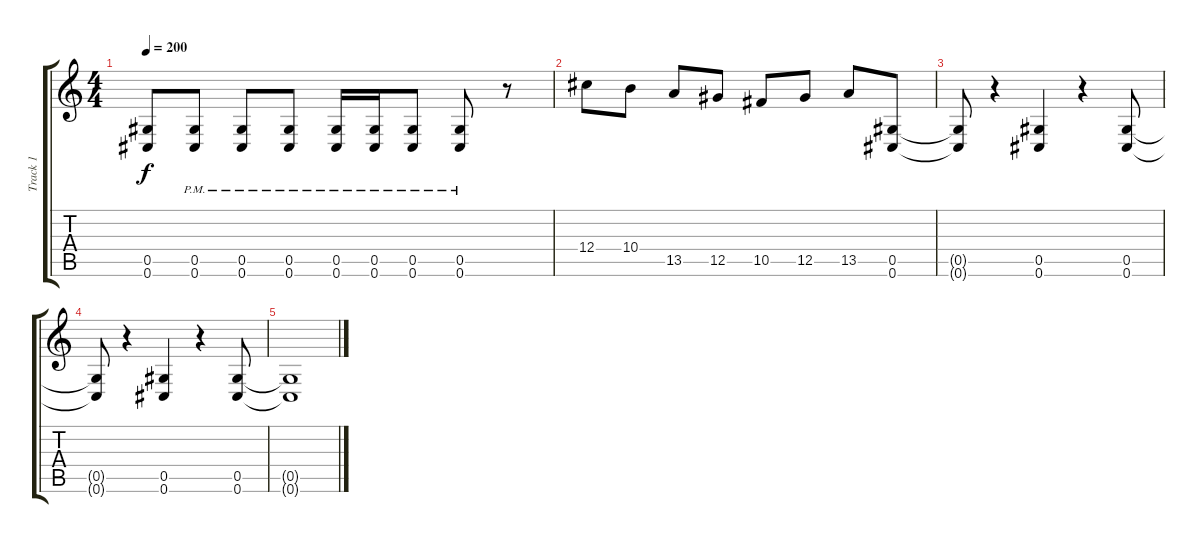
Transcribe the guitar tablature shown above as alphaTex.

\track ("Track 1" "Track 1") {instrument distortionguitar}
\staff {score tabs}
\tuning (Eb4 Bb3 Gb3 Db3 Ab2 Db2) {hide}
\ts (4 4)
\tempo 200
\clef g2
\ks c
(0.5{t} 0.6{t}).8{dy f} (0.5{pm} 0.6{pm}).8 (0.5{pm} 0.6{pm}).8 (0.5{pm} 0.6{pm}).8 (0.5{pm} 0.6{pm}).16 (0.5{pm} 0.6{pm}).16 (0.5{pm} 0.6{pm}).8 (0.5{pm} 0.6{pm}).8 r.8 |
12.4.8 10.4.8 13.5.8 12.5.8 10.5.8 12.5.8 13.5.8 (0.5 0.6).8 |
(0.5{t} 0.6{t}).8 r.4 (0.5 0.6).4 r.4 (0.5 0.6).8 |
(0.5{t} 0.6{t}).8 r.4 (0.5 0.6).4 r.4 (0.5 0.6).8 |
(0.5{t} 0.6{t}).1
